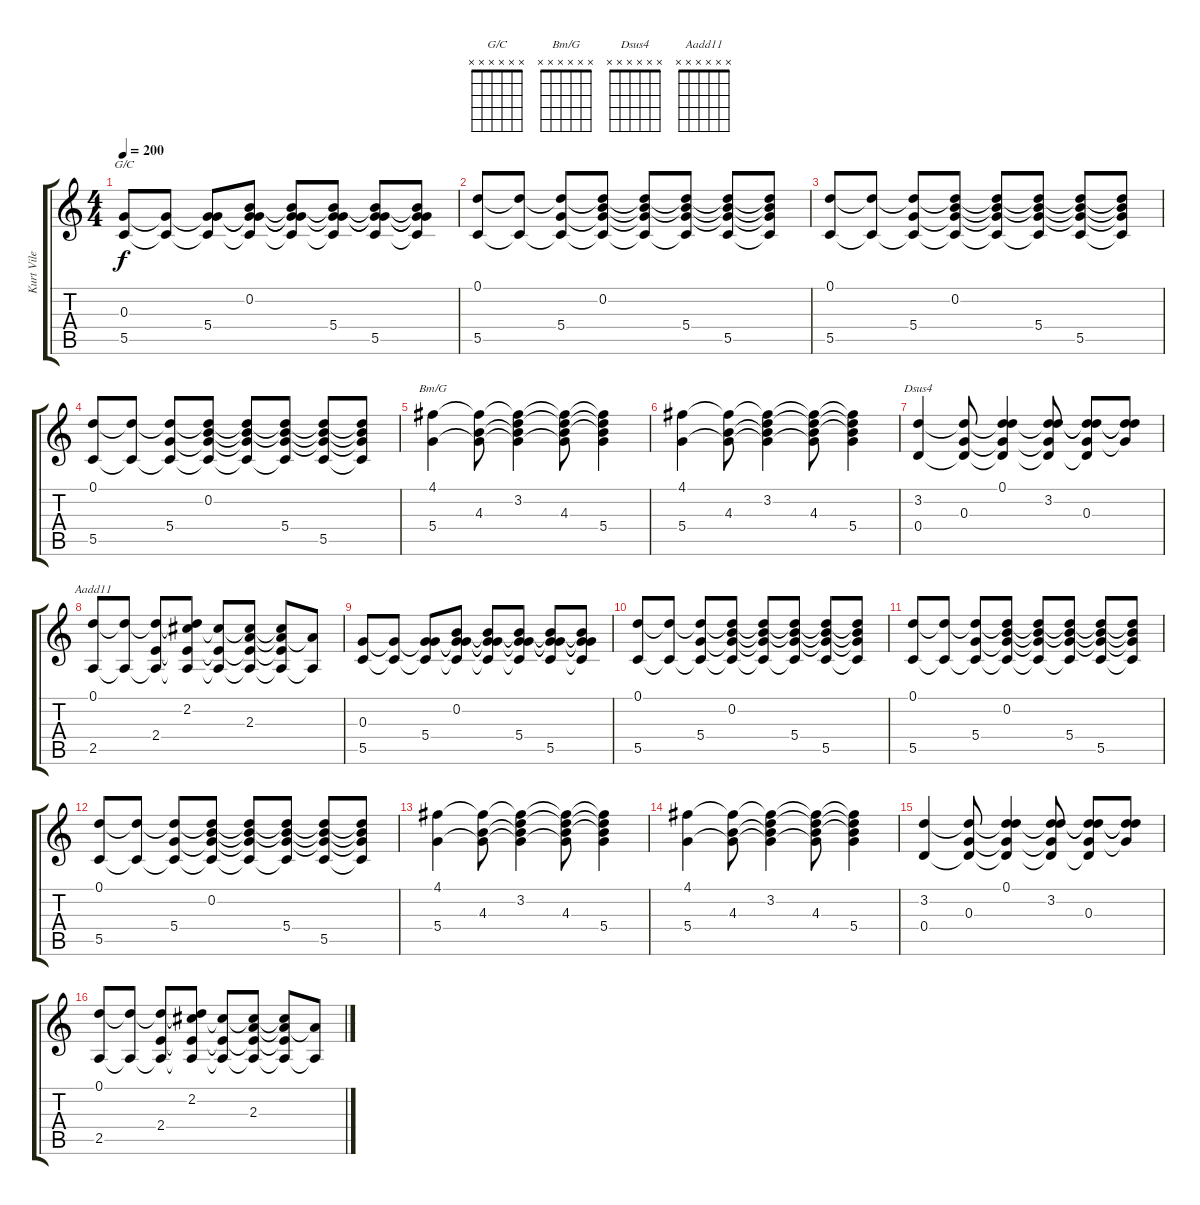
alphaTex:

\track ("Kurt Vile - Guitar" "Kurt Vile ") {instrument acousticguitarsteel}
\staff {score tabs}
\tuning (D4 B3 G3 D3 G2 D2) {hide}
\chord ("G/C" x x x x x x)
\chord ("Bm/G" x x x x x x)
\chord ("Dsus4" x x x x x x)
\chord ("Aadd11" x x x x x x)
\ts (4 4)
\tempo 200
\clef g2
\ks c
(0.3 5.5).8{ch "G/C" dy f} (0.3{t} 5.5{t}).8 (0.3{t} 5.4 5.5{t}).8 (0.2 0.3{t} 5.4{t} 5.5{t}).8 (0.2{t} 0.3{t} 5.4{t} 5.5{t}).8 (0.2{t} 0.3{t} 5.4 5.5{t}).8 (0.2{t} 0.3{t} 5.4{t} 5.5).8 (0.2{t} 0.3{t} 5.4{t} 5.5{t}).8 |
(0.1 5.5).8 (0.1{t} 5.5{t}).8 (0.1{t} 5.4 5.5{t}).8 (0.1{t} 0.2 5.4{t} 5.5{t}).8 (0.1{t} 0.2{t} 5.4{t} 5.5{t}).8 (0.1{t} 0.2{t} 5.4 5.5{t}).8 (0.1{t} 0.2{t} 5.4{t} 5.5).8 (0.1{t} 0.2{t} 5.4{t} 5.5{t}).8 |
(0.1 5.5).8 (0.1{t} 5.5{t}).8 (0.1{t} 5.4 5.5{t}).8 (0.1{t} 0.2 5.4{t} 5.5{t}).8 (0.1{t} 0.2{t} 5.4{t} 5.5{t}).8 (0.1{t} 0.2{t} 5.4 5.5{t}).8 (0.1{t} 0.2{t} 5.4{t} 5.5).8 (0.1{t} 0.2{t} 5.4{t} 5.5{t}).8 |
(0.1 5.5).8 (0.1{t} 5.5{t}).8 (0.1{t} 5.4 5.5{t}).8 (0.1{t} 0.2 5.4{t} 5.5{t}).8 (0.1{t} 0.2{t} 5.4{t} 5.5{t}).8 (0.1{t} 0.2{t} 5.4 5.5{t}).8 (0.1{t} 0.2{t} 5.4{t} 5.5).8 (0.1{t} 0.2{t} 5.4{t} 5.5{t}).8 |
(4.1 5.4).4{ch "Bm/G"} (4.1{t} 4.3 5.4{t}).8 (4.1{t} 3.2 4.3{t} 5.4{t}).4 (4.1{t} 3.2{t} 4.3 5.4{t}).8 (4.1{t} 3.2{t} 4.3{t} 5.4).4 |
(4.1 5.4).4 (4.1{t} 4.3 5.4{t}).8 (4.1{t} 3.2 4.3{t} 5.4{t}).4 (4.1{t} 3.2{t} 4.3 5.4{t}).8 (4.1{t} 3.2{t} 4.3{t} 5.4).4 |
(3.2 0.4).4{ch "Dsus4"} (3.2{t} 0.3 0.4{t}).8 (0.1 3.2{t} 0.3{t} 0.4{t}).4 (0.1{t} 3.2 0.3{t} 0.4{t}).8 (0.1{t} 3.2{t} 0.3 0.4{t}).8 (0.1{t} 3.2{t} 0.3{t}).8 |
(0.1 2.5).8{ch "Aadd11"} (0.1{t} 2.5{t}).8 (0.1{t} 2.4 2.5{t}).8 (0.1{t} 2.2 2.4{t} 2.5{t}).8 (2.2{t} 2.4{t} 2.5{t}).8 (2.2{t} 2.3 2.4{t} 2.5{t}).8 (2.2{t} 2.3{t} 2.4{t} 2.5{t}).8 (2.3{t} 2.5{t}).8 |
(0.3 5.5).8 (0.3{t} 5.5{t}).8 (0.3{t} 5.4 5.5{t}).8 (0.2 0.3{t} 5.4{t} 5.5{t}).8 (0.2{t} 0.3{t} 5.4{t} 5.5{t}).8 (0.2{t} 0.3{t} 5.4 5.5{t}).8 (0.2{t} 0.3{t} 5.4{t} 5.5).8 (0.2{t} 0.3{t} 5.4{t} 5.5{t}).8 |
(0.1 5.5).8 (0.1{t} 5.5{t}).8 (0.1{t} 5.4 5.5{t}).8 (0.1{t} 0.2 5.4{t} 5.5{t}).8 (0.1{t} 0.2{t} 5.4{t} 5.5{t}).8 (0.1{t} 0.2{t} 5.4 5.5{t}).8 (0.1{t} 0.2{t} 5.4{t} 5.5).8 (0.1{t} 0.2{t} 5.4{t} 5.5{t}).8 |
(0.1 5.5).8 (0.1{t} 5.5{t}).8 (0.1{t} 5.4 5.5{t}).8 (0.1{t} 0.2 5.4{t} 5.5{t}).8 (0.1{t} 0.2{t} 5.4{t} 5.5{t}).8 (0.1{t} 0.2{t} 5.4 5.5{t}).8 (0.1{t} 0.2{t} 5.4{t} 5.5).8 (0.1{t} 0.2{t} 5.4{t} 5.5{t}).8 |
(0.1 5.5).8 (0.1{t} 5.5{t}).8 (0.1{t} 5.4 5.5{t}).8 (0.1{t} 0.2 5.4{t} 5.5{t}).8 (0.1{t} 0.2{t} 5.4{t} 5.5{t}).8 (0.1{t} 0.2{t} 5.4 5.5{t}).8 (0.1{t} 0.2{t} 5.4{t} 5.5).8 (0.1{t} 0.2{t} 5.4{t} 5.5{t}).8 |
(4.1 5.4).4 (4.1{t} 4.3 5.4{t}).8 (4.1{t} 3.2 4.3{t} 5.4{t}).4 (4.1{t} 3.2{t} 4.3 5.4{t}).8 (4.1{t} 3.2{t} 4.3{t} 5.4).4 |
(4.1 5.4).4 (4.1{t} 4.3 5.4{t}).8 (4.1{t} 3.2 4.3{t} 5.4{t}).4 (4.1{t} 3.2{t} 4.3 5.4{t}).8 (4.1{t} 3.2{t} 4.3{t} 5.4).4 |
(3.2 0.4).4 (3.2{t} 0.3 0.4{t}).8 (0.1 3.2{t} 0.3{t} 0.4{t}).4 (0.1{t} 3.2 0.3{t} 0.4{t}).8 (0.1{t} 3.2{t} 0.3 0.4{t}).8 (0.1{t} 3.2{t} 0.3{t}).8 |
(0.1 2.5).8 (0.1{t} 2.5{t}).8 (0.1{t} 2.4 2.5{t}).8 (0.1{t} 2.2 2.4{t} 2.5{t}).8 (2.2{t} 2.4{t} 2.5{t}).8 (2.2{t} 2.3 2.4{t} 2.5{t}).8 (2.2{t} 2.3{t} 2.4{t} 2.5{t}).8 (2.3{t} 2.5{t}).8
